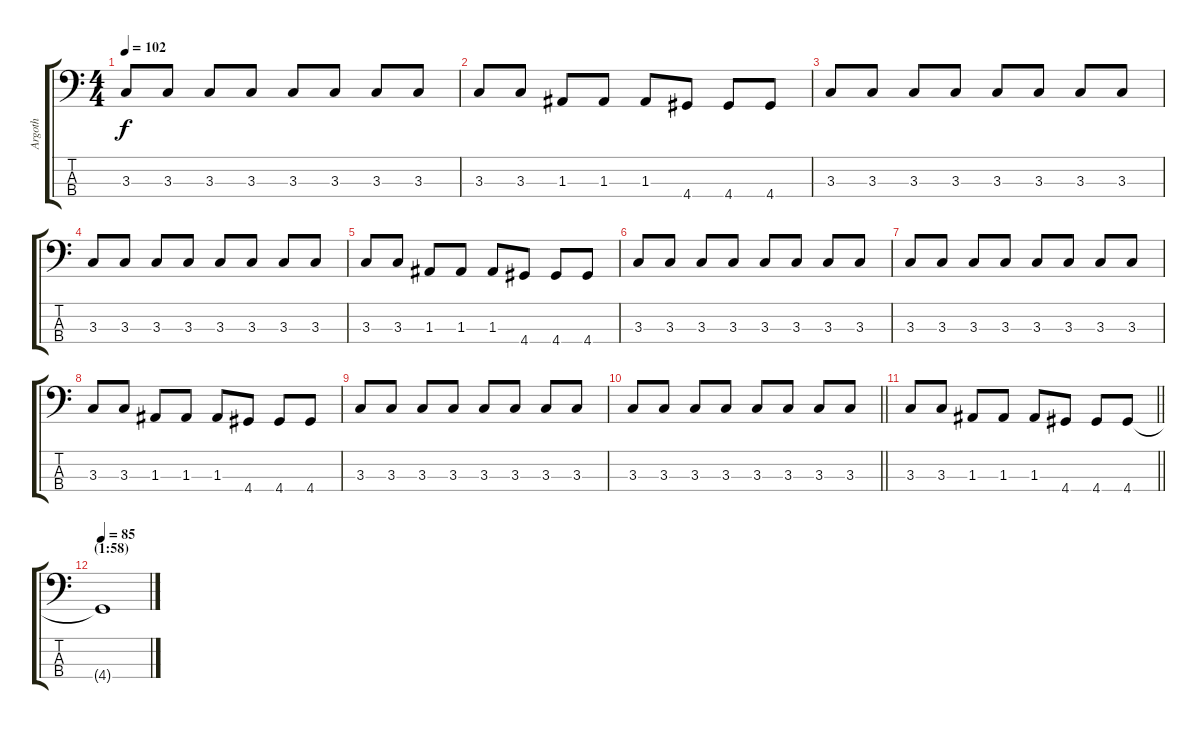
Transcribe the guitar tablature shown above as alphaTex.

\track ("Argoth" "Argoth") {instrument electricbassfinger}
\staff {score tabs}
\tuning (G2 D2 A1 E1) {hide}
\ts (4 4)
\tempo 102
\clef f4
\ks c
3.3.8{dy f} 3.3.8 3.3.8 3.3.8 3.3.8 3.3.8 3.3.8 3.3.8 |
3.3.8 3.3.8 1.3.8 1.3.8 1.3.8 4.4.8 4.4.8 4.4.8 |
3.3.8 3.3.8 3.3.8 3.3.8 3.3.8 3.3.8 3.3.8 3.3.8 |
3.3.8 3.3.8 3.3.8 3.3.8 3.3.8 3.3.8 3.3.8 3.3.8 |
3.3.8 3.3.8 1.3.8 1.3.8 1.3.8 4.4.8 4.4.8 4.4.8 |
3.3.8 3.3.8 3.3.8 3.3.8 3.3.8 3.3.8 3.3.8 3.3.8 |
3.3.8 3.3.8 3.3.8 3.3.8 3.3.8 3.3.8 3.3.8 3.3.8 |
3.3.8 3.3.8 1.3.8 1.3.8 1.3.8 4.4.8 4.4.8 4.4.8 |
3.3.8 3.3.8 3.3.8 3.3.8 3.3.8 3.3.8 3.3.8 3.3.8 |
\barLineRight lightlight
3.3.8 3.3.8 3.3.8 3.3.8 3.3.8 3.3.8 3.3.8 3.3.8 |
\barLineRight lightlight
3.3.8 3.3.8 1.3.8 1.3.8 1.3.8 4.4.8 4.4.8 4.4.8 |
\section ("" "(1:58)")
\tempo 85
4.4{t}.1
